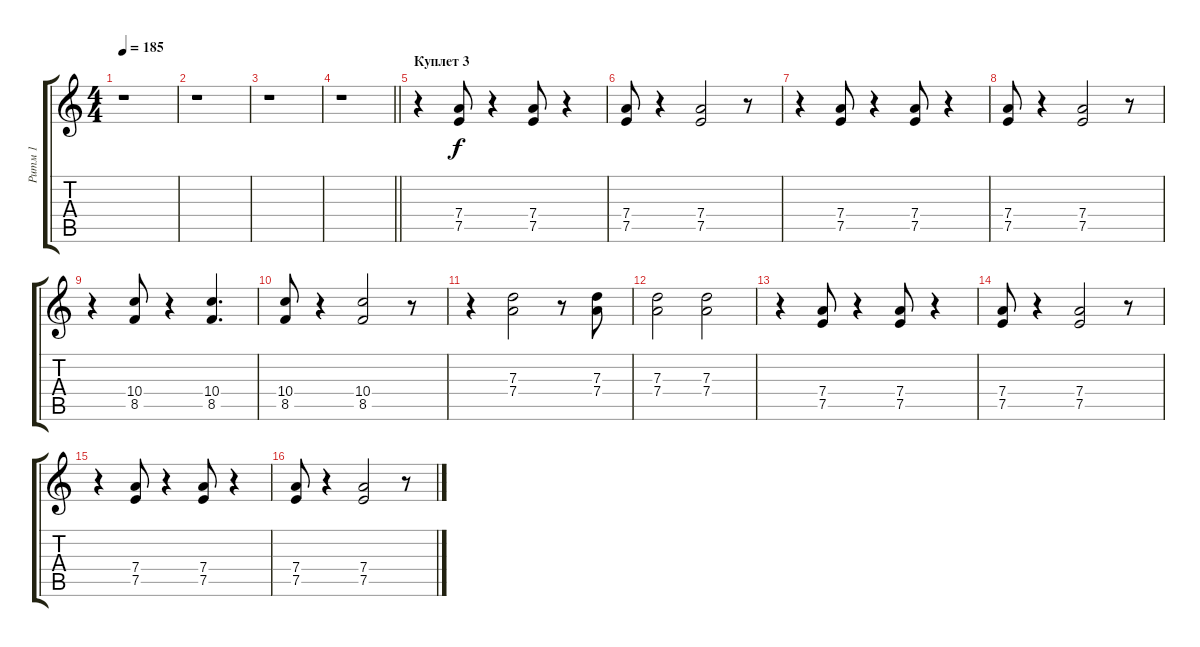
\track ("Ритм 1" "Ритм 1") {instrument distortionguitar}
\staff {score tabs}
\tuning (E4 B3 G3 D3 A2 E2) {hide}
\ts (4 4)
\tempo 185
\clef g2
\ks c
r.1{dy f} |
r.1 |
r.1 |
\barLineRight lightlight
r.1 |
\section ("" "Куплет 3")
r.4 (7.4 7.5).8 r.4 (7.4 7.5).8 r.4 |
(7.4 7.5).8 r.4 (7.4 7.5).2 r.8 |
r.4 (7.4 7.5).8 r.4 (7.4 7.5).8 r.4 |
(7.4 7.5).8 r.4 (7.4 7.5).2 r.8 |
r.4 (10.4 8.5).8 r.4 (10.4 8.5).4{d} |
(10.4 8.5).8 r.4 (10.4 8.5).2 r.8 |
r.4 (7.3 7.4).2 r.8 (7.3 7.4).8 |
(7.3 7.4).2 (7.3 7.4).2 |
r.4 (7.4 7.5).8 r.4 (7.4 7.5).8 r.4 |
(7.4 7.5).8 r.4 (7.4 7.5).2 r.8 |
r.4 (7.4 7.5).8 r.4 (7.4 7.5).8 r.4 |
(7.4 7.5).8 r.4 (7.4 7.5).2 r.8
